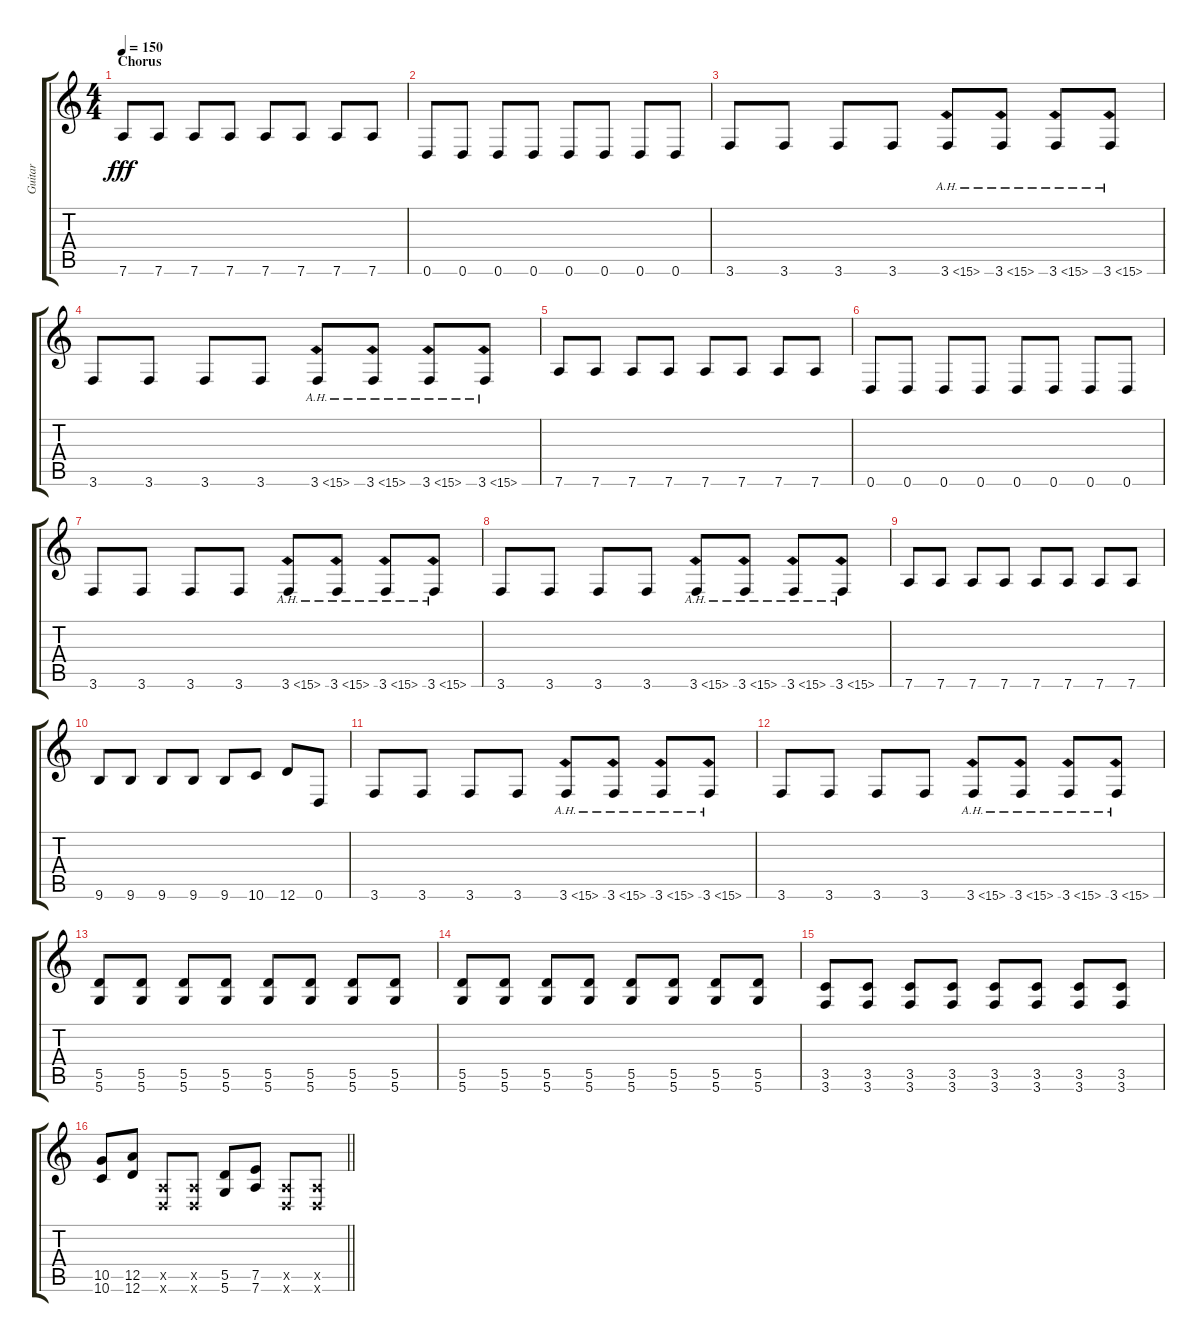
\track ("Guitar" "Guitar") {instrument distortionguitar}
\staff {score tabs}
\tuning (E4 B3 G3 D3 A2 D2) {hide}
\ts (4 4)
\section ("" "Chorus")
\tempo 150
\clef g2
\ks c
7.6.8{dy fff} 7.6.8 7.6.8 7.6.8 7.6.8 7.6.8 7.6.8 7.6.8 |
0.6.8 0.6.8 0.6.8 0.6.8 0.6.8 0.6.8 0.6.8 0.6.8 |
3.6.8 3.6.8 3.6.8 3.6.8 3.6{ah 12}.8 3.6{ah 12}.8 3.6{ah 12}.8 3.6{ah 12}.8 |
3.6.8 3.6.8 3.6.8 3.6.8 3.6{ah 12}.8 3.6{ah 12}.8 3.6{ah 12}.8 3.6{ah 12}.8 |
7.6.8 7.6.8 7.6.8 7.6.8 7.6.8 7.6.8 7.6.8 7.6.8 |
0.6.8 0.6.8 0.6.8 0.6.8 0.6.8 0.6.8 0.6.8 0.6.8 |
3.6.8 3.6.8 3.6.8 3.6.8 3.6{ah 12}.8 3.6{ah 12}.8 3.6{ah 12}.8 3.6{ah 12}.8 |
3.6.8 3.6.8 3.6.8 3.6.8 3.6{ah 12}.8 3.6{ah 12}.8 3.6{ah 12}.8 3.6{ah 12}.8 |
7.6.8 7.6.8 7.6.8 7.6.8 7.6.8 7.6.8 7.6.8 7.6.8 |
9.6.8 9.6.8 9.6.8 9.6.8 9.6.8 10.6.8 12.6.8 0.6.8 |
3.6.8 3.6.8 3.6.8 3.6.8 3.6{ah 12}.8 3.6{ah 12}.8 3.6{ah 12}.8 3.6{ah 12}.8 |
3.6.8 3.6.8 3.6.8 3.6.8 3.6{ah 12}.8 3.6{ah 12}.8 3.6{ah 12}.8 3.6{ah 12}.8 |
(5.5 5.6).8 (5.5 5.6).8 (5.5 5.6).8 (5.5 5.6).8 (5.5 5.6).8 (5.5 5.6).8 (5.5 5.6).8 (5.5 5.6).8 |
(5.5 5.6).8 (5.5 5.6).8 (5.5 5.6).8 (5.5 5.6).8 (5.5 5.6).8 (5.5 5.6).8 (5.5 5.6).8 (5.5 5.6).8 |
(3.5 3.6).8 (3.5 3.6).8 (3.5 3.6).8 (3.5 3.6).8 (3.5 3.6).8 (3.5 3.6).8 (3.5 3.6).8 (3.5 3.6).8 |
\barLineRight lightlight
(10.5 10.6).8 (12.5 12.6).8 (0.5{x} 0.6{x}).8 (0.5{x} 0.6{x}).8 (5.5 5.6).8 (7.5 7.6).8 (0.5{x} 0.6{x}).8 (0.5{x} 0.6{x}).8
